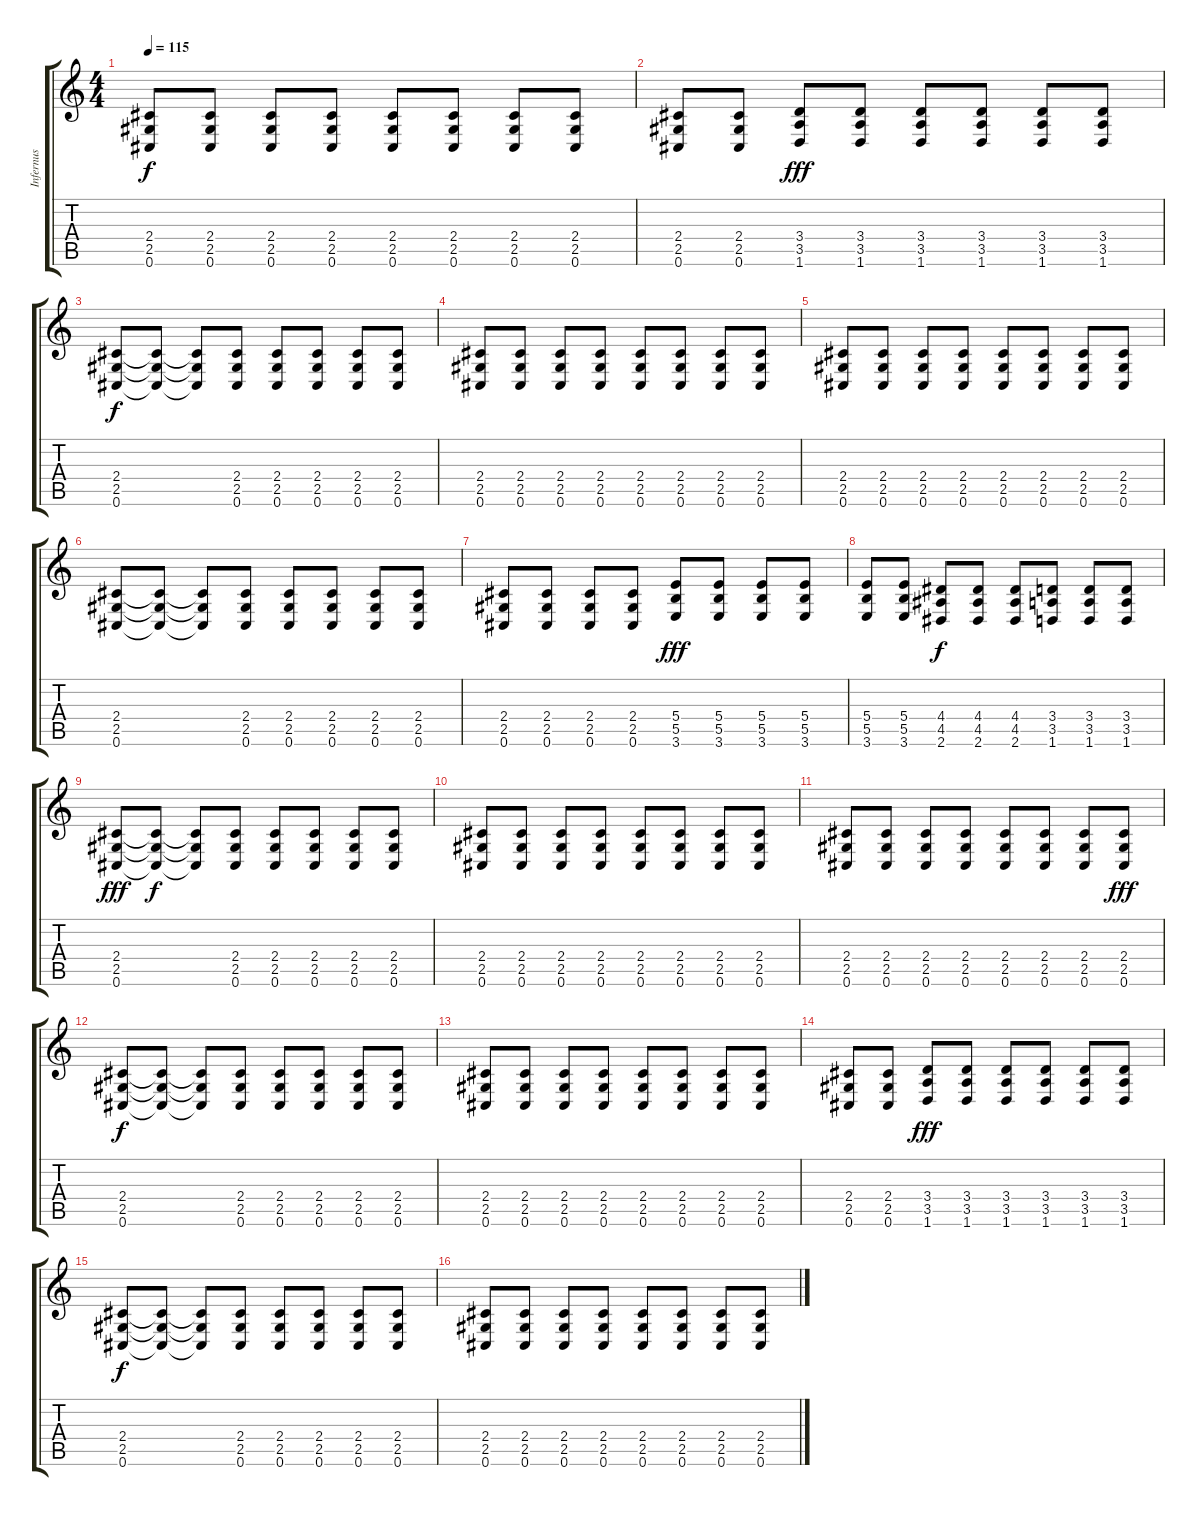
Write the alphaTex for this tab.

\track ("Infernus" "Infernus") {instrument distortionguitar}
\staff {score tabs}
\tuning (Db4 Ab3 E3 B2 Gb2 Db2) {hide}
\ts (4 4)
\tempo 115
\clef g2
\ks c
(2.4 2.5 0.6).8{dy f} (2.4 2.5 0.6).8 (2.4 2.5 0.6).8 (2.4 2.5 0.6).8 (2.4 2.5 0.6).8 (2.4 2.5 0.6).8 (2.4 2.5 0.6).8 (2.4 2.5 0.6).8 |
(2.4 2.5 0.6).8 (2.4 2.5 0.6).8 (3.4 3.5 1.6).8{dy fff} (3.4 3.5 1.6).8 (3.4 3.5 1.6).8 (3.4 3.5 1.6).8 (3.4 3.5 1.6).8 (3.4 3.5 1.6).8 |
(2.4 2.5 0.6).8{dy f} (2.4{t} 2.5{t} 0.6{t}).8 (2.4{t} 2.5{t} 0.6{t}).8 (2.4 2.5 0.6).8 (2.4 2.5 0.6).8 (2.4 2.5 0.6).8 (2.4 2.5 0.6).8 (2.4 2.5 0.6).8 |
(2.4 2.5 0.6).8 (2.4 2.5 0.6).8 (2.4 2.5 0.6).8 (2.4 2.5 0.6).8 (2.4 2.5 0.6).8 (2.4 2.5 0.6).8 (2.4 2.5 0.6).8 (2.4 2.5 0.6).8 |
(2.4 2.5 0.6).8 (2.4 2.5 0.6).8 (2.4 2.5 0.6).8 (2.4 2.5 0.6).8 (2.4 2.5 0.6).8 (2.4 2.5 0.6).8 (2.4 2.5 0.6).8 (2.4 2.5 0.6).8 |
(2.4 2.5 0.6).8 (2.4{t} 2.5{t} 0.6{t}).8 (2.4{t} 2.5{t} 0.6{t}).8 (2.4 2.5 0.6).8 (2.4 2.5 0.6).8 (2.4 2.5 0.6).8 (2.4 2.5 0.6).8 (2.4 2.5 0.6).8 |
(2.4 2.5 0.6).8 (2.4 2.5 0.6).8 (2.4 2.5 0.6).8 (2.4 2.5 0.6).8 (5.4 5.5 3.6).8{dy fff} (5.4 5.5 3.6).8 (5.4 5.5 3.6).8 (5.4 5.5 3.6).8 |
(5.4 5.5 3.6).8 (5.4 5.5 3.6).8 (4.4 4.5 2.6).8{dy f} (4.4 4.5 2.6).8 (4.4 4.5 2.6).8 (3.4 3.5 1.6).8 (3.4 3.5 1.6).8 (3.4 3.5 1.6).8 |
(2.4 2.5 0.6).8{dy fff} (2.4{t} 2.5{t} 0.6{t}).8{dy f} (2.4{t} 2.5{t} 0.6{t}).8 (2.4 2.5 0.6).8 (2.4 2.5 0.6).8 (2.4 2.5 0.6).8 (2.4 2.5 0.6).8 (2.4 2.5 0.6).8 |
(2.4 2.5 0.6).8 (2.4 2.5 0.6).8 (2.4 2.5 0.6).8 (2.4 2.5 0.6).8 (2.4 2.5 0.6).8 (2.4 2.5 0.6).8 (2.4 2.5 0.6).8 (2.4 2.5 0.6).8 |
(2.4 2.5 0.6).8 (2.4 2.5 0.6).8 (2.4 2.5 0.6).8 (2.4 2.5 0.6).8 (2.4 2.5 0.6).8 (2.4 2.5 0.6).8 (2.4 2.5 0.6).8 (2.4 2.5 0.6).8{dy fff} |
(2.4 2.5 0.6).8{dy f} (2.4{t} 2.5{t} 0.6{t}).8 (2.4{t} 2.5{t} 0.6{t}).8 (2.4 2.5 0.6).8 (2.4 2.5 0.6).8 (2.4 2.5 0.6).8 (2.4 2.5 0.6).8 (2.4 2.5 0.6).8 |
(2.4 2.5 0.6).8 (2.4 2.5 0.6).8 (2.4 2.5 0.6).8 (2.4 2.5 0.6).8 (2.4 2.5 0.6).8 (2.4 2.5 0.6).8 (2.4 2.5 0.6).8 (2.4 2.5 0.6).8 |
(2.4 2.5 0.6).8 (2.4 2.5 0.6).8 (3.4 3.5 1.6).8{dy fff} (3.4 3.5 1.6).8 (3.4 3.5 1.6).8 (3.4 3.5 1.6).8 (3.4 3.5 1.6).8 (3.4 3.5 1.6).8 |
(2.4 2.5 0.6).8{dy f} (2.4{t} 2.5{t} 0.6{t}).8 (2.4{t} 2.5{t} 0.6{t}).8 (2.4 2.5 0.6).8 (2.4 2.5 0.6).8 (2.4 2.5 0.6).8 (2.4 2.5 0.6).8 (2.4 2.5 0.6).8 |
(2.4 2.5 0.6).8 (2.4 2.5 0.6).8 (2.4 2.5 0.6).8 (2.4 2.5 0.6).8 (2.4 2.5 0.6).8 (2.4 2.5 0.6).8 (2.4 2.5 0.6).8 (2.4 2.5 0.6).8
